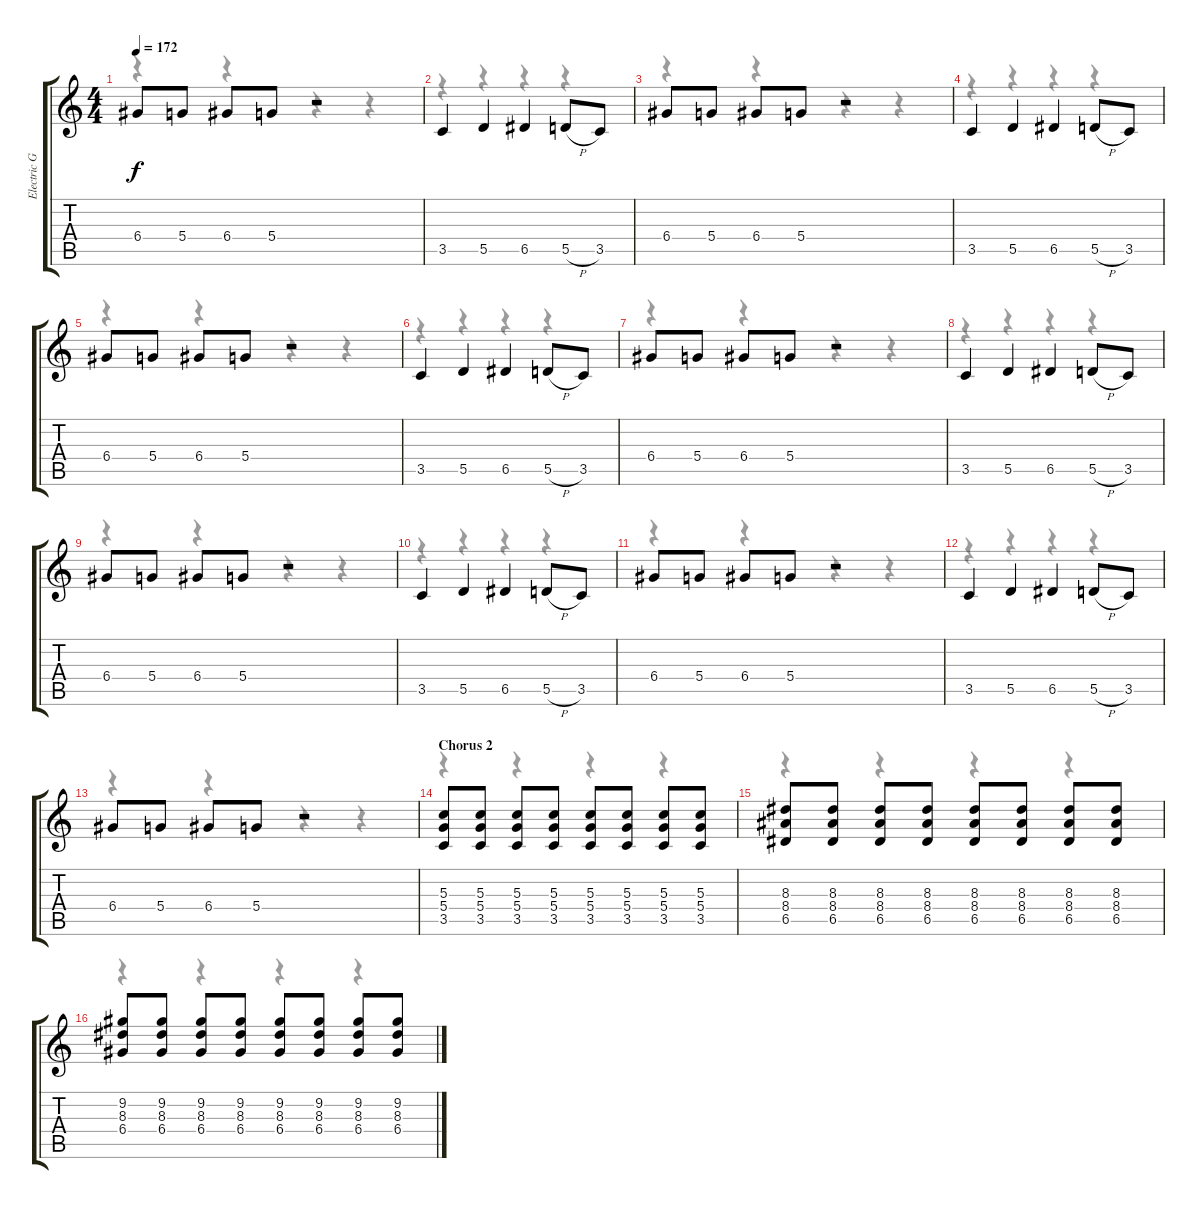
\track ("Electric Guitar II" "Electric G") {instrument overdrivenguitar}
\staff {score tabs}
\tuning (E4 B3 G3 D3 A2 E2) {hide}
\voice
\ts (4 4)
\tempo 172
\clef g2
\ks c
6.4.8{dy f} 5.4.8 6.4.8 5.4.8 r.2 |
3.5.4 5.5.4 6.5.4 5.5{h}.8 3.5.8 |
6.4.8 5.4.8 6.4.8 5.4.8 r.2 |
3.5.4 5.5.4 6.5.4 5.5{h}.8 3.5.8 |
6.4.8 5.4.8 6.4.8 5.4.8 r.2 |
3.5.4 5.5.4 6.5.4 5.5{h}.8 3.5.8 |
6.4.8 5.4.8 6.4.8 5.4.8 r.2 |
3.5.4 5.5.4 6.5.4 5.5{h}.8 3.5.8 |
6.4.8 5.4.8 6.4.8 5.4.8 r.2 |
3.5.4 5.5.4 6.5.4 5.5{h}.8 3.5.8 |
6.4.8 5.4.8 6.4.8 5.4.8 r.2 |
3.5.4 5.5.4 6.5.4 5.5{h}.8 3.5.8 |
6.4.8 5.4.8 6.4.8 5.4.8 r.2 |
\section ("" "Chorus 2")
(5.3 5.4 3.5).8 (5.3 5.4 3.5).8 (5.3 5.4 3.5).8 (5.3 5.4 3.5).8 (5.3 5.4 3.5).8 (5.3 5.4 3.5).8 (5.3 5.4 3.5).8 (5.3 5.4 3.5).8 |
(8.3 8.4 6.5).8 (8.3 8.4 6.5).8 (8.3 8.4 6.5).8 (8.3 8.4 6.5).8 (8.3 8.4 6.5).8 (8.3 8.4 6.5).8 (8.3 8.4 6.5).8 (8.3 8.4 6.5).8 |
(9.2 8.3 6.4).8 (9.2 8.3 6.4).8 (9.2 8.3 6.4).8 (9.2 8.3 6.4).8 (9.2 8.3 6.4).8 (9.2 8.3 6.4).8 (9.2 8.3 6.4).8 (9.2 8.3 6.4).8
\voice
\clef g2
\ottava regular
\simile none
\ks c
r.4{dy f} r.4 r.4 r.4 |
r.4 r.4 r.4 r.4 |
r.4 r.4 r.4 r.4 |
r.4 r.4 r.4 r.4 |
r.4 r.4 r.4 r.4 |
r.4 r.4 r.4 r.4 |
r.4 r.4 r.4 r.4 |
r.4 r.4 r.4 r.4 |
r.4 r.4 r.4 r.4 |
r.4 r.4 r.4 r.4 |
r.4 r.4 r.4 r.4 |
r.4 r.4 r.4 r.4 |
r.4 r.4 r.4 r.4 |
r.4 r.4 r.4 r.4 |
r.4 r.4 r.4 r.4 |
r.4 r.4 r.4 r.4
